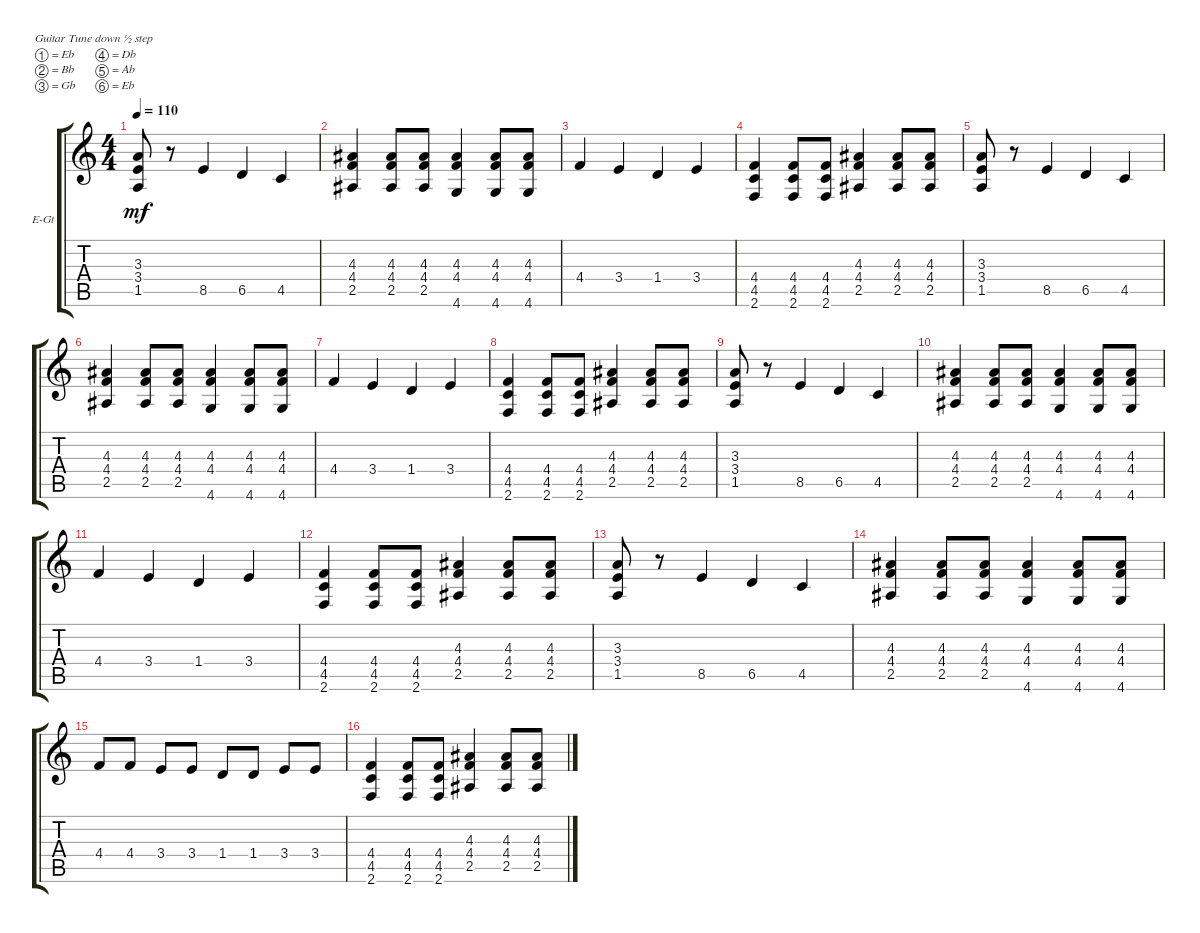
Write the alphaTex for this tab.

\defaultSystemsLayout 4
\bracketExtendMode groupsimilarinstruments
\firstSystemTrackNameOrientation horizontal
\otherSystemsTrackNameOrientation horizontal
\track ("Electric Guitar" "E-Gt") {instrument distortionguitar}
\staff {score tabs}
\tuning (Eb4 Bb3 Gb3 Db3 Ab2 Eb2)
\ts (4 4)
\tempo 110
\clef g2
\ks c
(1.5 3.4 3.3).8{dy mf} r.8 8.5.4 6.5.4 4.5.4 |
(2.5 4.4 4.3).4 (2.5 4.3 4.4).8 (2.5 4.3 4.4).8 (4.6 4.4 4.3).4 (4.6 4.4 4.3).8 (4.6 4.4 4.3).8 |
4.4.4 3.4.4 1.4.4 3.4.4 |
(2.6 4.5 4.4).4 (2.6 4.5 4.4).8 (2.6 4.5 4.4).8 (2.5 4.4 4.3).4 (2.5 4.4 4.3).8 (2.5 4.4 4.3).8 |
(1.5 3.4 3.3).8 r.8 8.5.4 6.5.4 4.5.4 |
(2.5 4.4 4.3).4 (2.5 4.3 4.4).8 (2.5 4.3 4.4).8 (4.6 4.4 4.3).4 (4.6 4.4 4.3).8 (4.6 4.4 4.3).8 |
4.4.4 3.4.4 1.4.4 3.4.4 |
(2.6 4.5 4.4).4 (2.6 4.5 4.4).8 (2.6 4.5 4.4).8 (2.5 4.4 4.3).4 (2.5 4.4 4.3).8 (2.5 4.4 4.3).8 |
(1.5 3.4 3.3).8 r.8 8.5.4 6.5.4 4.5.4 |
(2.5 4.4 4.3).4 (2.5 4.3 4.4).8 (2.5 4.3 4.4).8 (4.6 4.4 4.3).4 (4.6 4.4 4.3).8 (4.6 4.4 4.3).8 |
4.4.4 3.4.4 1.4.4 3.4.4 |
(2.6 4.5 4.4).4 (2.6 4.5 4.4).8 (2.6 4.5 4.4).8 (2.5 4.4 4.3).4 (2.5 4.4 4.3).8 (2.5 4.4 4.3).8 |
(1.5 3.4 3.3).8 r.8 8.5.4 6.5.4 4.5.4 |
(2.5 4.4 4.3).4 (2.5 4.3 4.4).8 (2.5 4.3 4.4).8 (4.6 4.4 4.3).4 (4.6 4.4 4.3).8 (4.6 4.4 4.3).8 |
4.4.8 4.4.8 3.4.8 3.4.8 1.4.8 1.4.8 3.4.8 3.4.8 |
(2.6 4.5 4.4).4 (2.6 4.5 4.4).8 (2.6 4.5 4.4).8 (2.5 4.4 4.3).4 (2.5 4.4 4.3).8 (2.5 4.4 4.3).8
